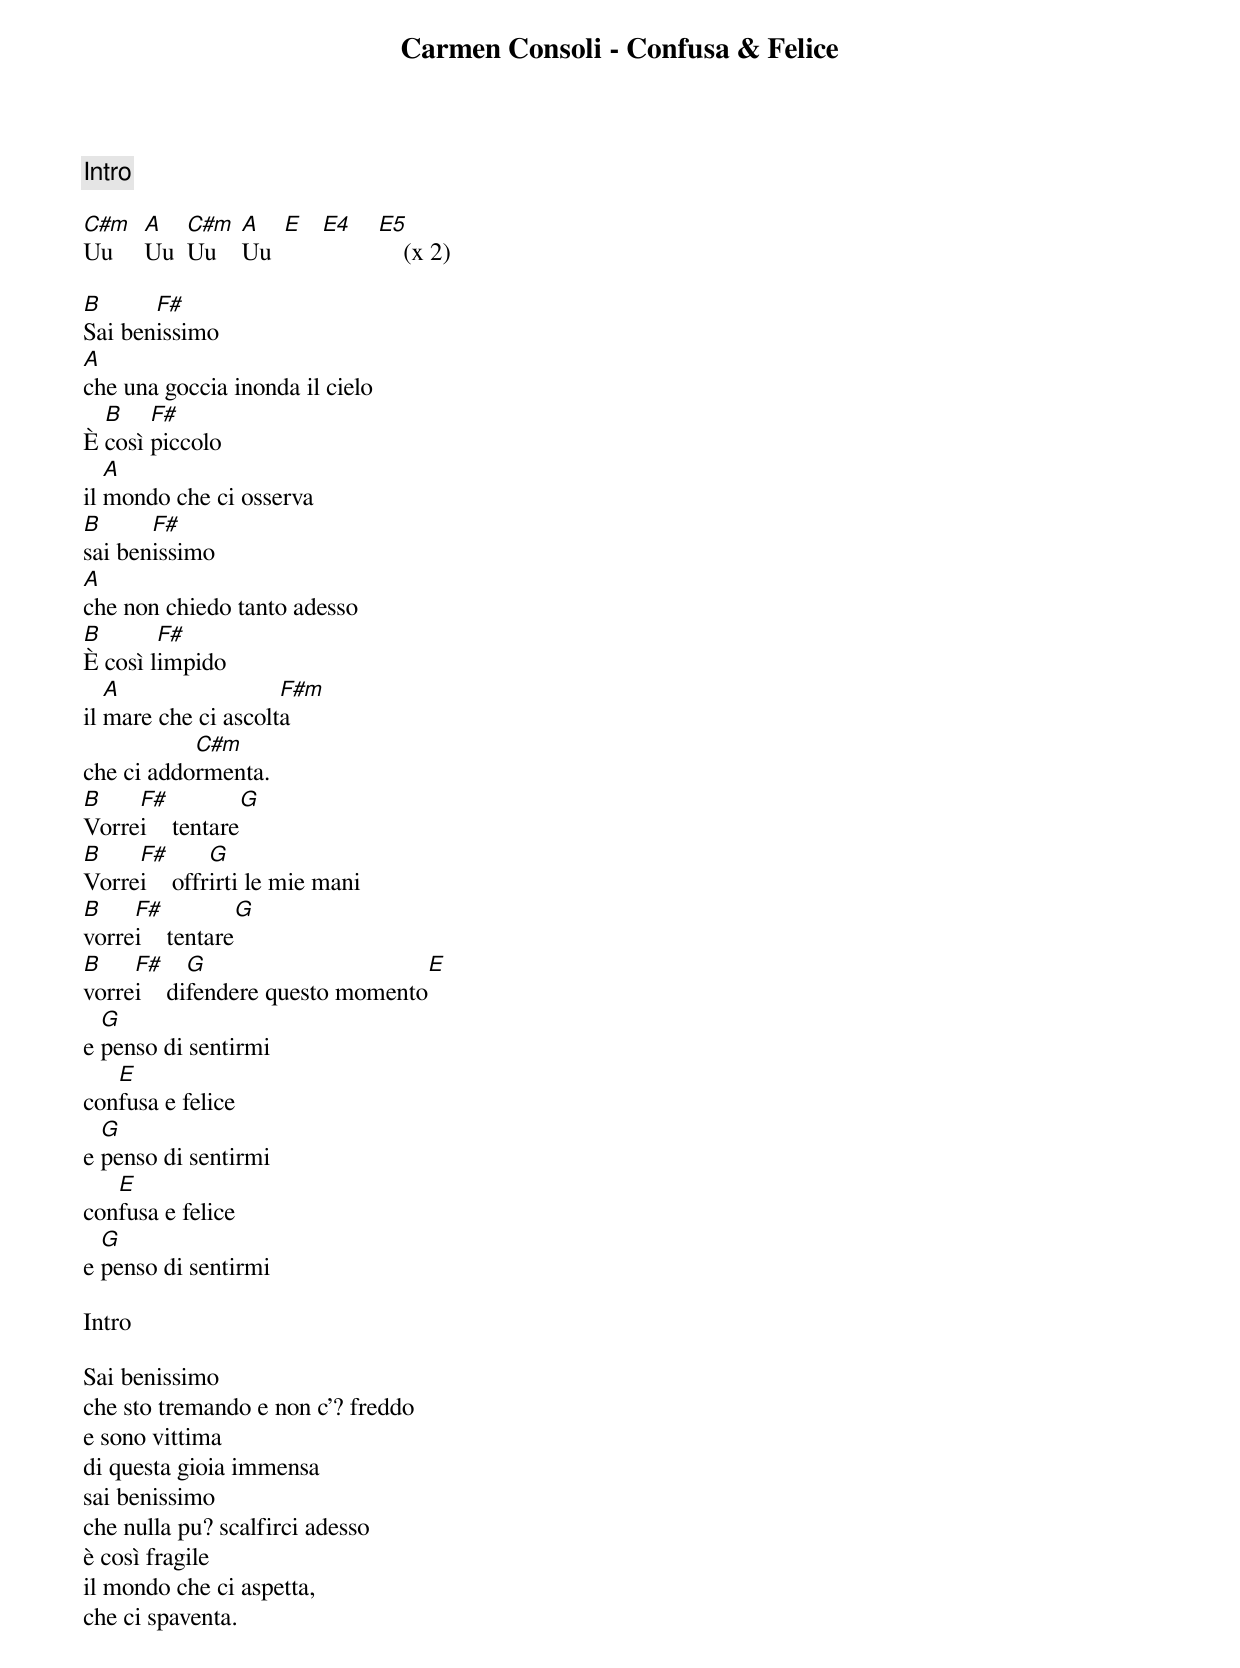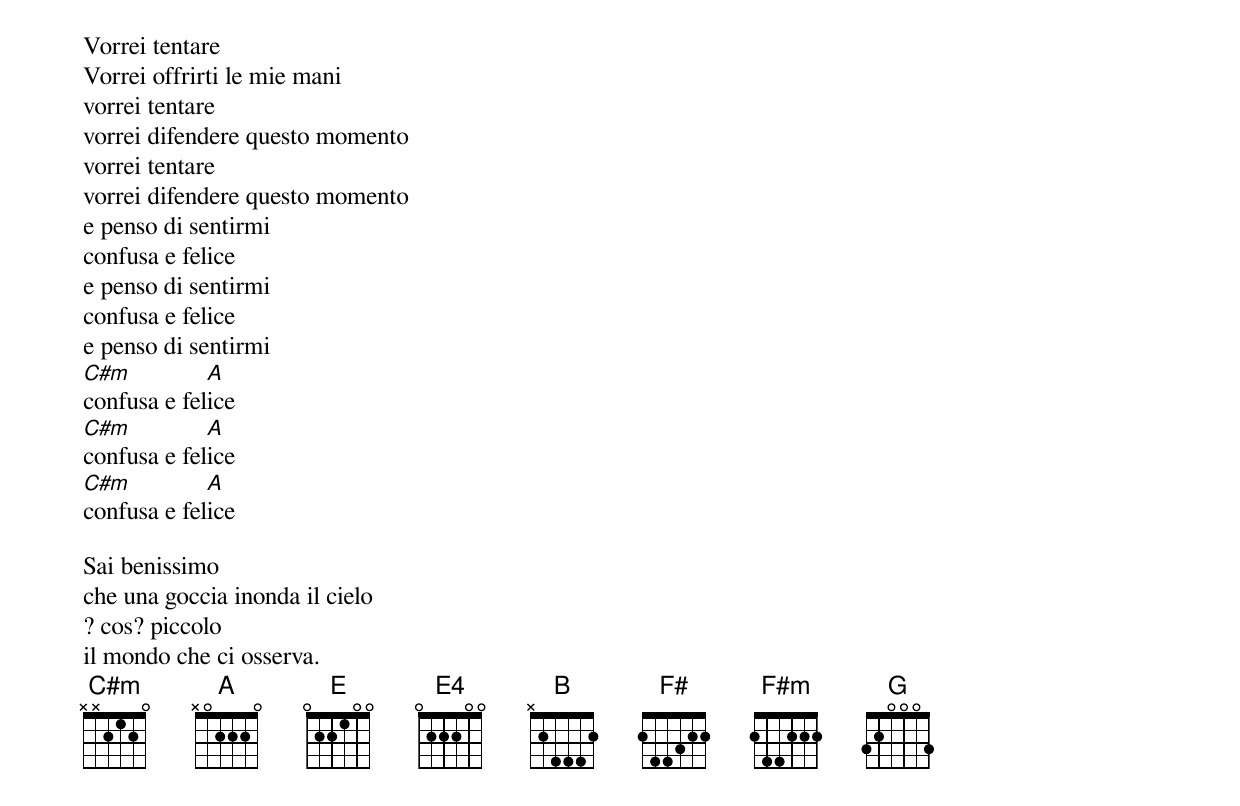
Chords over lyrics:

Carmen Consoli - Confusa & Felice

Intro

C#m    A   C#m   A   E  E4  E5
Uu     Uu  Uu    Uu             (x 2)

B      F#
Sai benissimo
A
che una goccia inonda il cielo
  B    F#
È così piccolo
   A
il mondo che ci osserva
B      F#
sai benissimo
A
che non chiedo tanto adesso
B       F#
È così limpido
   A                 F#m
il mare che ci ascolta
           C#m
che ci addormenta.
B    F#          G
Vorrei    tentare
B    F#       G
Vorrei    offrirti le mie mani
B    F#          G
vorrei    tentare
B    F#     G                     E
vorrei    difendere questo momento
  G
e penso di sentirmi
   E
confusa e felice
  G
e penso di sentirmi
   E
confusa e felice
  G
e penso di sentirmi

Intro

Sai benissimo
che sto tremando e non c'? freddo
e sono vittima
di questa gioia immensa
sai benissimo
che nulla pu? scalfirci adesso
è così fragile
il mondo che ci aspetta,
che ci spaventa.
Vorrei tentare
Vorrei offrirti le mie mani
vorrei tentare
vorrei difendere questo momento
vorrei tentare
vorrei difendere questo momento
e penso di sentirmi
confusa e felice
e penso di sentirmi
confusa e felice
e penso di sentirmi
C#m          A
confusa e felice
C#m          A
confusa e felice
C#m          A
confusa e felice

Sai benissimo
che una goccia inonda il cielo
? cos? piccolo
il mondo che ci osserva.
